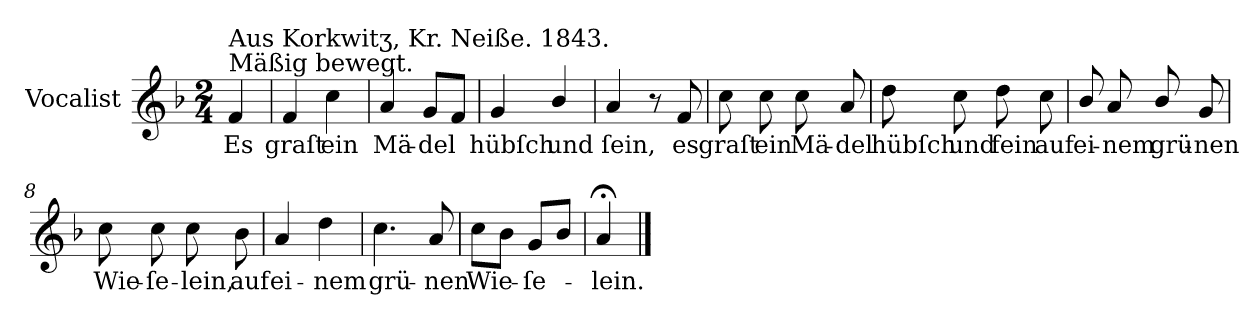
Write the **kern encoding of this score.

**kern	**text
*part1	*part1
*staff1	*staff1
*I"Vocalist	*
*k[b-]	*
*F:	*
*M2/4	*
=	=
!LO:TX:a:t=Mäßig bewegt.	!
!LO:TX:a:t=Aus Korkwitʒ, Kr. Neiße. 1843.	!
4f	Es
=1	=1
4f	graſt
4cc	ein
=2	=2
4a	Mä-
8gL	-del
8fJ	.
=3	=3
4g	hübſch
4b-/	und
=4	=4
4a	ſein,
8r	.
8f	es
=5	=5
8cc	graſt
8cc	ein
8cc	Mä-
8a	-del
=6	=6
8dd	hübſch
8cc	und
8dd	fein
8cc	auf
=7	=7
8b-/	ei-
8a	-nem
8b-/	grü-
8g	-nen
=8	=8
8cc	Wie-
8cc	-ſe-
8cc	-lein,
8b-	auf
=9	=9
4a	ei-
4dd	-nem
=10	=10
4.cc	grü-
8a	-nen
=11	=11
8ccL	Wie-
8b-J	.
8gL	-ſe-
8b-J	.
=12	=12
4a;<	-lein.
==	==
*-	*-
